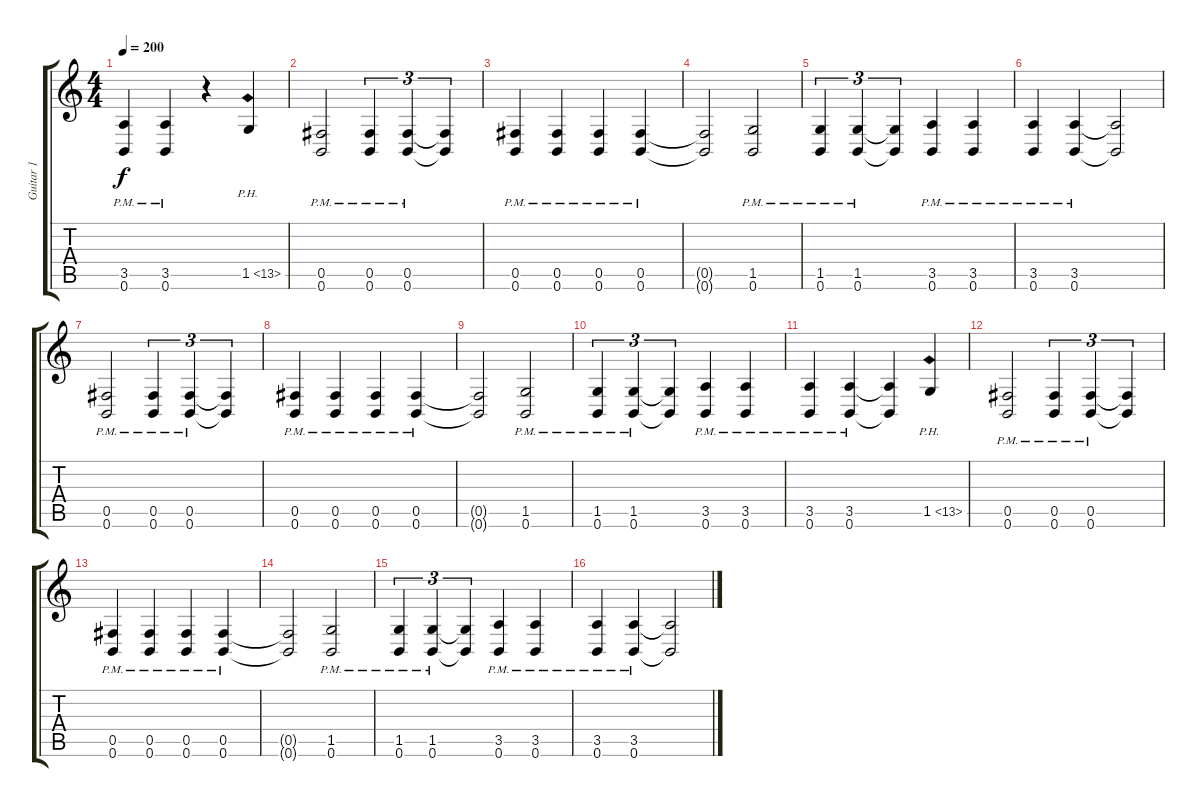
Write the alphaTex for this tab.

\track ("Guitar 1" "Guitar 1") {instrument distortionguitar}
\staff {score tabs}
\tuning (Db4 Ab3 E3 B2 Gb2 B1) {hide}
\ts (4 4)
\tempo 200
\clef g2
\ks c
(3.5{pm} 0.6{pm}).4{dy f} (3.5{pm} 0.6{pm}).4 r.4 1.5{ph 12}.4 |
(0.5{pm} 0.6{pm}).2 (0.5{pm} 0.6{pm}).4{tu (3 2)} (0.5{pm} 0.6{pm}).4{tu (3 2)} (0.5{t} 0.6{t}).4{tu (3 2)} |
(0.5{pm} 0.6{pm}).4 (0.5{pm} 0.6{pm}).4 (0.5{pm} 0.6{pm}).4 (0.5{pm} 0.6{pm}).4 |
(0.5{t} 0.6{t}).2 (1.5{pm} 0.6{pm}).2 |
(1.5{pm} 0.6{pm}).4{tu (3 2)} (1.5{pm} 0.6{pm}).4{tu (3 2)} (1.5{t} 0.6{t}).4{tu (3 2)} (3.5{pm} 0.6{pm}).4 (3.5{pm} 0.6{pm}).4 |
(3.5{pm} 0.6{pm}).4 (3.5{pm} 0.6{pm}).4 (3.5{t} 0.6{t}).2 |
(0.5{pm} 0.6{pm}).2 (0.5{pm} 0.6{pm}).4{tu (3 2)} (0.5{pm} 0.6{pm}).4{tu (3 2)} (0.5{t} 0.6{t}).4{tu (3 2)} |
(0.5{pm} 0.6{pm}).4 (0.5{pm} 0.6{pm}).4 (0.5{pm} 0.6{pm}).4 (0.5{pm} 0.6{pm}).4 |
(0.5{t} 0.6{t}).2 (1.5{pm} 0.6{pm}).2 |
(1.5{pm} 0.6{pm}).4{tu (3 2)} (1.5{pm} 0.6{pm}).4{tu (3 2)} (1.5{t} 0.6{t}).4{tu (3 2)} (3.5{pm} 0.6{pm}).4 (3.5{pm} 0.6{pm}).4 |
(3.5{pm} 0.6{pm}).4 (3.5{pm} 0.6{pm}).4 (3.5{t} 0.6{t}).4 1.5{ph 12}.4 |
(0.5{pm} 0.6{pm}).2 (0.5{pm} 0.6{pm}).4{tu (3 2)} (0.5{pm} 0.6{pm}).4{tu (3 2)} (0.5{t} 0.6{t}).4{tu (3 2)} |
(0.5{pm} 0.6{pm}).4 (0.5{pm} 0.6{pm}).4 (0.5{pm} 0.6{pm}).4 (0.5{pm} 0.6{pm}).4 |
(0.5{t} 0.6{t}).2 (1.5{pm} 0.6{pm}).2 |
(1.5{pm} 0.6{pm}).4{tu (3 2)} (1.5{pm} 0.6{pm}).4{tu (3 2)} (1.5{t} 0.6{t}).4{tu (3 2)} (3.5{pm} 0.6{pm}).4 (3.5{pm} 0.6{pm}).4 |
(3.5{pm} 0.6{pm}).4 (3.5{pm} 0.6{pm}).4 (3.5{t} 0.6{t}).2
